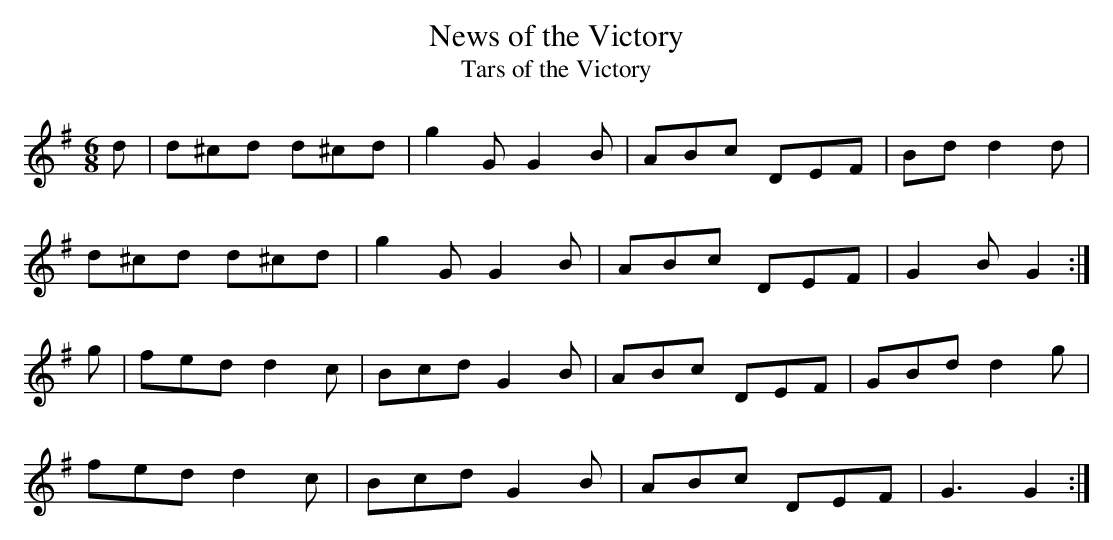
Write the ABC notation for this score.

X:1
T:News of the Victory
T:Tars of the Victory
M:6/8
L:1/8
K:G
d|d^cd d^cd|g2G G2B|ABc DEF|Bd d2d|
d^cd d^cd|g2G G2B|ABc DEF|G2B G2:|
g|fed d2c|Bcd G2B|ABc DEF|GBd d2g|
fed d2c|Bcd G2B|ABc DEF|G3G2:|
